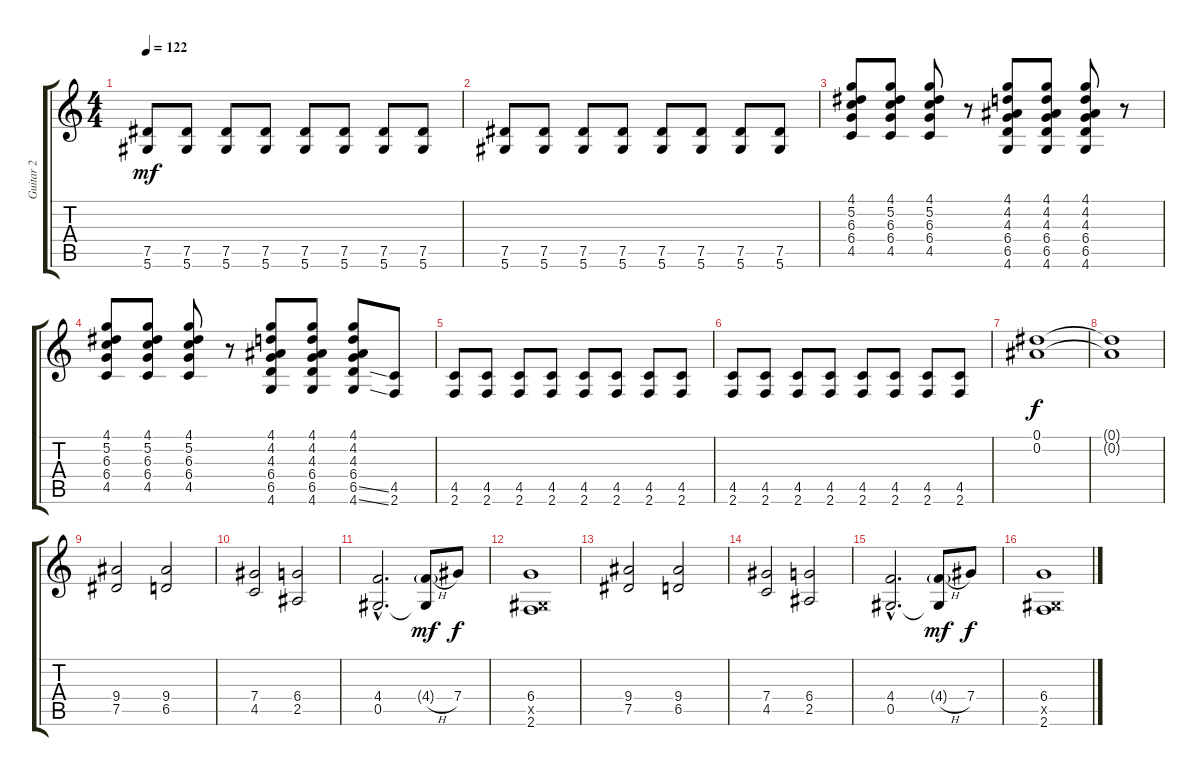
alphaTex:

\track ("Guitar 2" "Guitar 2") {instrument distortionguitar}
\staff {score tabs}
\tuning (Eb4 Bb3 Gb3 Db3 Ab2 Eb2) {hide}
\ts (4 4)
\tempo 122
\clef g2
\ks c
(7.5 5.6).8{dy mf} (7.5 5.6).8 (7.5 5.6).8 (7.5 5.6).8 (7.5 5.6).8 (7.5 5.6).8 (7.5 5.6).8 (7.5 5.6).8 |
(7.5 5.6).8 (7.5 5.6).8 (7.5 5.6).8 (7.5 5.6).8 (7.5 5.6).8 (7.5 5.6).8 (7.5 5.6).8 (7.5 5.6).8 |
(4.1 5.2 6.3 6.4 4.5).8 (4.1 5.2 6.3 6.4 4.5).8 (4.1 5.2 6.3 6.4 4.5).8 r.8 (4.1 4.2 4.3 6.4 6.5 4.6).8 (4.1 4.2 4.3 6.4 6.5 4.6).8 (4.1 4.2 4.3 6.4 6.5 4.6).8 r.8 |
(4.1 5.2 6.3 6.4 4.5).8 (4.1 5.2 6.3 6.4 4.5).8 (4.1 5.2 6.3 6.4 4.5).8 r.8 (4.1 4.2 4.3 6.4 6.5 4.6).8 (4.1 4.2 4.3 6.4 6.5 4.6).8 (4.1 4.2 4.3 6.4 6.5{ss} 4.6{ss}).8 (4.5 2.6).8 |
(4.5 2.6).8 (4.5 2.6).8 (4.5 2.6).8 (4.5 2.6).8 (4.5 2.6).8 (4.5 2.6).8 (4.5 2.6).8 (4.5 2.6).8 |
(4.5 2.6).8 (4.5 2.6).8 (4.5 2.6).8 (4.5 2.6).8 (4.5 2.6).8 (4.5 2.6).8 (4.5 2.6).8 (4.5 2.6).8 |
(0.1 0.2).1{dy f} |
(0.1{t} 0.2{t}).1 |
(9.4 7.5).2 (9.4 6.5).2 |
(7.4 4.5).2 (6.4 2.5).2 |
(4.4{hac} 0.5{hac}).2{d} (4.4{h g} 0.5{t}).8{dy mf} 7.4.8{dy f} |
(6.4 0.5{x} 2.6).1 |
(9.4 7.5).2 (9.4 6.5).2 |
(7.4 4.5).2 (6.4 2.5).2 |
(4.4{hac} 0.5{hac}).2{d} (4.4{h g} 0.5{t}).8{dy mf} 7.4.8{dy f} |
(6.4 0.5{x} 2.6).1
